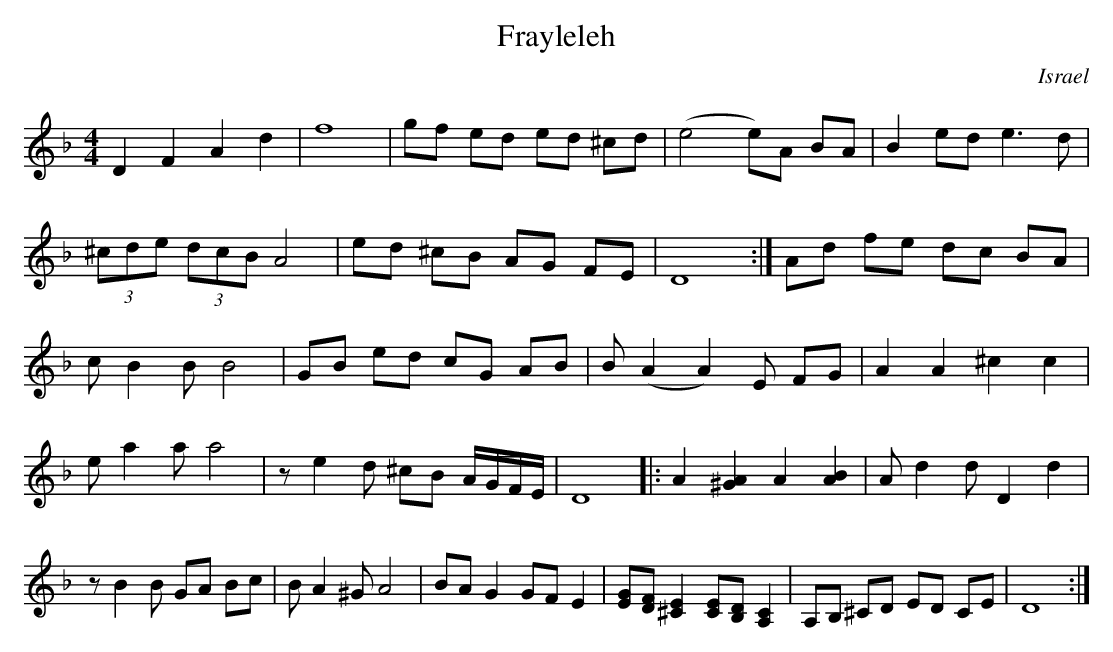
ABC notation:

X:1
T:Frayleleh
O:Israel
M:4/4
K:Dm
D2F2 A2d2|f8|gf ed ed ^cd|(e4 e)A BA|\
B2ed e3d|(3^cde (3dcB A4|ed ^cB AG FE|D8:|\
Ad fe dc BA|cB2B B4|GB ed cG AB|B(A2 A2)E FG|\
A2A2 ^c2c2|ea2a a4|ze2d ^cB A/G/F/E/|D8|:\
A2[^G2A2] A2[A2B2]|Ad2d D2d2|\
zB2B GA Bc|BA2^G A4|\
BAG2GFE2|[EG][DF][^C2E2] [CE][B,D][A,2C2]|\
A,B, ^CD ED CE|D8:|
